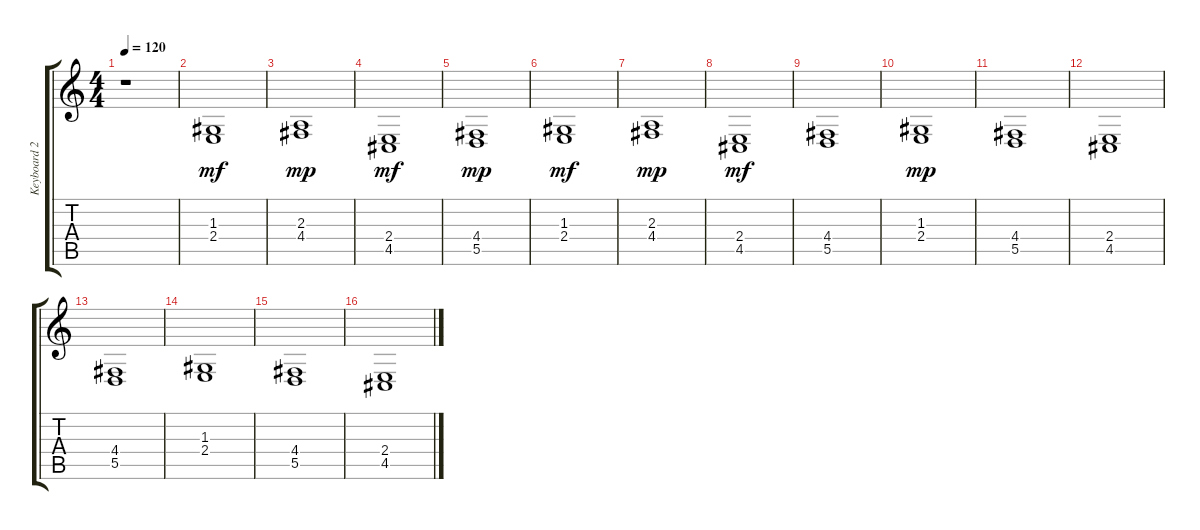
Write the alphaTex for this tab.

\track ("Keyboard 2" "Keyboard 2") {instrument stringensemble2}
\staff {score tabs}
\tuning (E4 B3 G3 D3 A2 E2) {hide}
\ts (4 4)
\tempo 120
\clef g2
\ks c
r.1{dy mf} |
(1.3 2.4).1 |
(2.3 4.4).1{dy mp} |
(2.4 4.5).1{dy mf} |
(4.4 5.5).1{dy mp} |
(1.3 2.4).1{dy mf} |
(2.3 4.4).1{dy mp} |
(2.4 4.5).1{dy mf} |
(4.4 5.5).1 |
(1.3 2.4).1{dy mp} |
(4.4 5.5).1 |
(2.4 4.5).1 |
(4.4 5.5).1 |
(1.3 2.4).1 |
(4.4 5.5).1 |
(2.4 4.5).1
